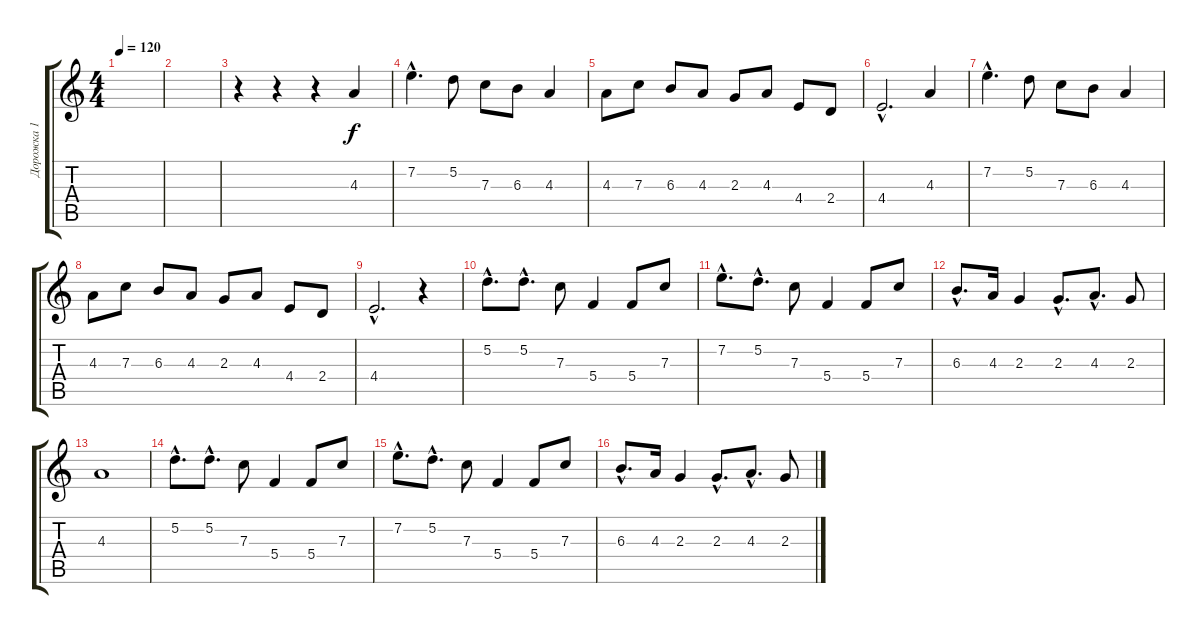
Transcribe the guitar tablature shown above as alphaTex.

\track ("Дорожка 1" "Дорожка 1") {instrument distortionguitar}
\staff {score tabs}
\tuning (D4 A3 F3 C3 G2 D2) {hide}
\ts (4 4)
\tempo 120
\clef g2
\ks c
|
|
r.4 r.4 r.4 4.3.4 |
7.2{hac}.4{d} 5.2.8 7.3.8 6.3.8 4.3.4 |
4.3.8 7.3.8 6.3.8 4.3.8 2.3.8 4.3.8 4.4.8 2.4.8 |
4.4{hac}.2{d} 4.3.4 |
7.2{hac}.4{d} 5.2.8 7.3.8 6.3.8 4.3.4 |
4.3.8 7.3.8 6.3.8 4.3.8 2.3.8 4.3.8 4.4.8 2.4.8 |
4.4{hac}.2{d} r.4 |
5.2{hac}.8{d} 5.2{hac}.8{d} 7.3.8 5.4.4 5.4.8 7.3.8 |
7.2{hac}.8{d} 5.2{hac}.8{d} 7.3.8 5.4.4 5.4.8 7.3.8 |
6.3{hac}.8{d} 4.3.16 2.3.4 2.3{hac}.8{d} 4.3{hac}.8{d} 2.3.8 |
4.3.1 |
5.2{hac}.8{d} 5.2{hac}.8{d} 7.3.8 5.4.4 5.4.8 7.3.8 |
7.2{hac}.8{d} 5.2{hac}.8{d} 7.3.8 5.4.4 5.4.8 7.3.8 |
6.3{hac}.8{d} 4.3.16 2.3.4 2.3{hac}.8{d} 4.3{hac}.8{d} 2.3.8
